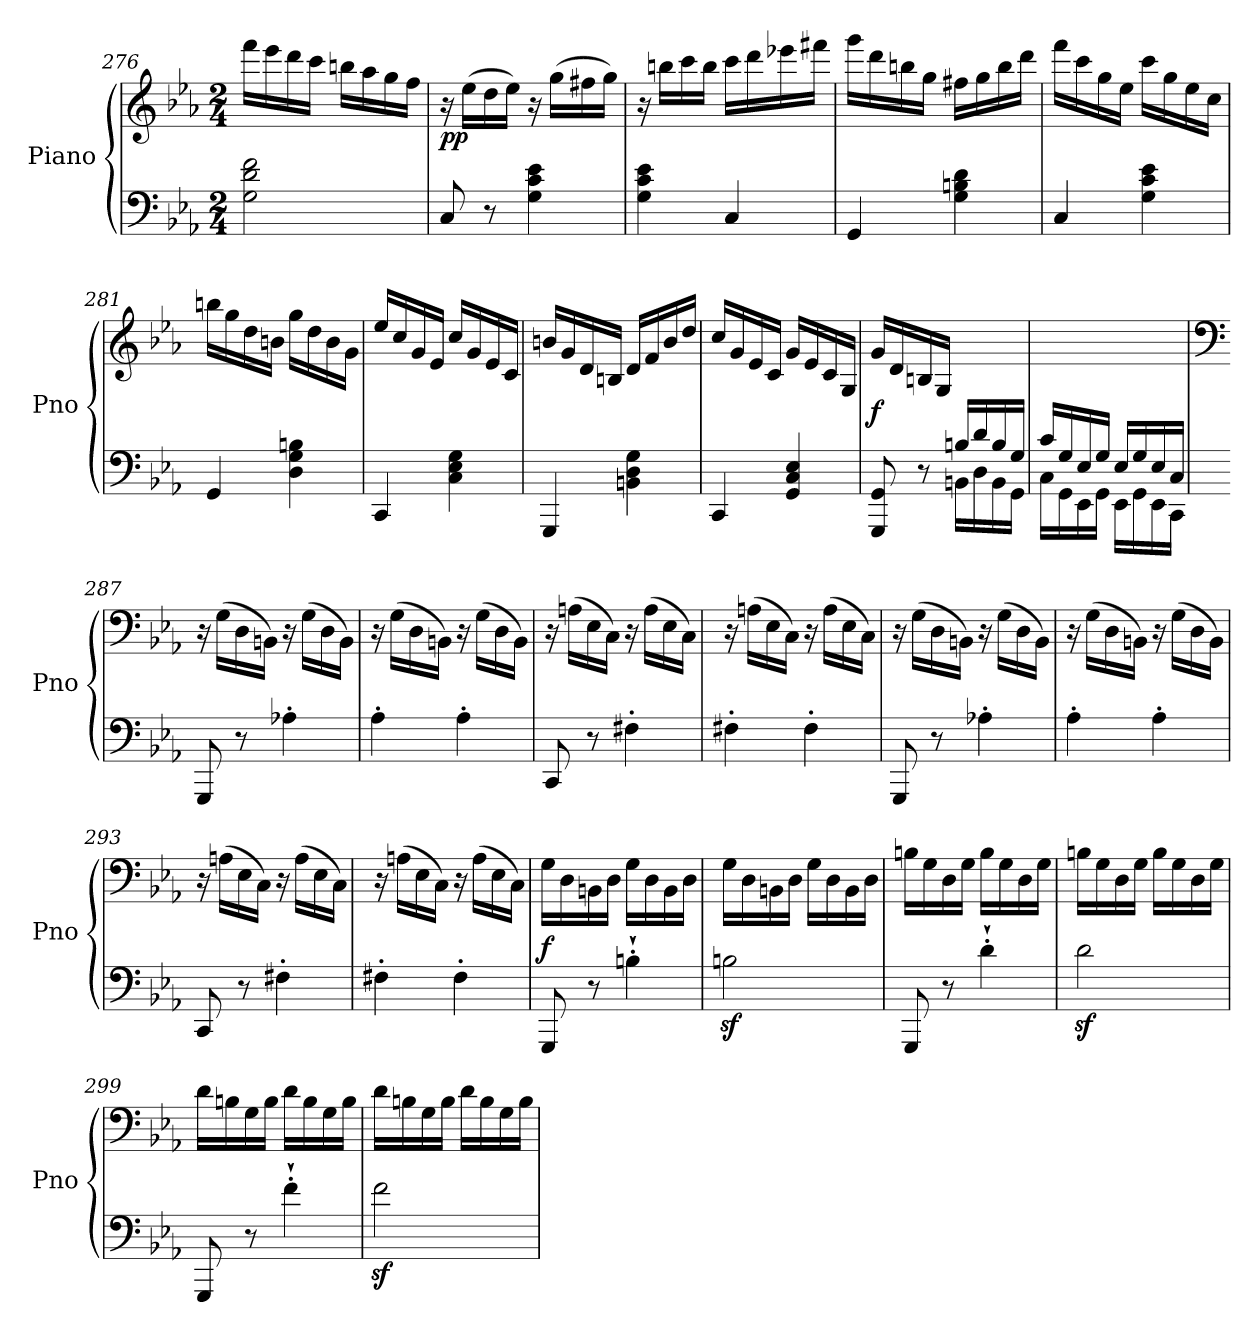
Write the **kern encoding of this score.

**kern	**kern	**dynam
*part1	*part1	*part1
*staff2	*staff1	*staff1/2
*I"Piano	*	*
*I'Pno	*	*
*clefF4	*clefG2	*
*k[b-e-a-]	*k[b-e-a-]	*
*M2/4	*M2/4	*
=276	=276	=276
2G\ 2d\ 2f\	16fff\LL	.
.	16eee-\	.
.	16ddd\	.
.	16ccc\JJ	.
.	16bbn\LL	.
.	16aa-\	.
.	16gg\	.
.	16ff\JJ	.
=277	=277	=277
!	!	!LO:DY:b
8C/	16r	pp
.	(>16ee-\LL	.
8r	16dd\	.
.	16ee-\JJ)	.
4G\ 4c\ 4e-\	16r	.
.	(>16gg\LL	.
.	16ff#X\	.
.	16gg\JJ)	.
=278	=278	=278
4G\ 4c\ 4e-\	16r	.
.	16bbn\LL	.
.	16ccc\	.
.	16bb\JJ	.
4C/	16ccc\LL	.
.	16ddd\	.
.	16eee-X\	.
.	16fff#X\JJ	.
!!LO:LB:g=z
=279	=279	=279
4GG/	16ggg\LL	.
.	16ddd\	.
.	16bbn\	.
.	16gg\JJ	.
4G\ 4Bn\ 4d\	16ff#X\LL	.
.	16gg\	.
.	16bb\	.
.	16ddd\JJ	.
=280	=280	=280
4C/	16fff\LL	.
.	16ccc\	.
.	16gg\	.
.	16ee-\JJ	.
4G\ 4c\ 4e-\	16ccc\LL	.
.	16gg\	.
.	16ee-\	.
.	16cc\JJ	.
=281	=281	=281
4GG/	16bbn\LL	.
.	16gg\	.
.	16dd\	.
.	16bn\JJ	.
!	!	!LO:DY:b
4D\ 4G\ 4Bn\	16gg\LL	other-dynamics
.	16dd\	.
.	16b\	.
.	16g\JJ	.
=282	=282	=282
4CC/	16ee-/LL	.
.	16cc/	.
.	16g/	.
.	16e-/JJ	.
4C\ 4E-\ 4G\	16cc/LL	.
.	16g/	.
.	16e-/	.
.	16c/JJ	.
=283	=283	=283
4GGG/	16bn/LL	.
.	16g/	.
.	16d/	.
.	16Bn/JJ	.
4BBn\ 4D\ 4G\	16d/LL	.
.	16f/	.
.	16b/	.
.	16dd/JJ	.
!!LO:LB:g=z
=284	=284	=284
4CC/	16cc/LL	.
.	16g/	.
.	16e-/	.
.	16c/JJ	.
4GG/ 4C/ 4E-/	16g/LL	.
.	16e-/	.
.	16c/	.
.	16G/JJ	.
=285	=285	=285
*^	*	*
!	!	!	!LO:DY:b
4ryy	8GGG/ 8GG/	16g/LL	f
.	.	16d/	.
.	8r	16Bn/	.
.	.	16G/JJ	.
16Bn/LL	16BBn\LL	4ryy	.
16d/	16D\	.	.
16B/	16BB\	.	.
16G/JJ	16GG\JJ	.	.
=286	=286	=286	=286
16c/LL	16C\LL	2ryy	.
16G/	16GG\	.	.
16E-/	16EE-\	.	.
16G/JJ	16GG\JJ	.	.
16E-/LL	16EE-\LL	.	.
16G/	16GG\	.	.
16E-/	16EE-\	.	.
16C/JJ	16CC\JJ	.	.
*v	*v	*	*
=287	=287	=287
*	*clefF4	*
*^	*	*
!	!	!	!LO:DY:b
!	!	!	!LO:DY:n=1:b
*v	*v	*	*
8GGG/	16r	other-dynamics pp
.	(>16G\LL	.
8r	16D\	.
.	16BBn\JJ)	.
4A-X'\	16r	.
.	(>16G\LL	.
.	16D\	.
.	16BB\JJ)	.
=288	=288	=288
4A-'\	16r	.
.	(>16G\LL	.
.	16D\	.
.	16BBn\JJ)	.
4A-'\	16r	.
.	(>16G\LL	.
.	16D\	.
.	16BB\JJ)	.
!!LO:LB:g=z
=289	=289	=289
8CC/	16r	.
.	(>16An\LL	.
8r	16E-\	.
.	16C\JJ)	.
4F#X'\	16r	.
.	(>16A\LL	.
.	16E-\	.
.	16C\JJ)	.
=290	=290	=290
4F#X'\	16r	.
.	(>16An\LL	.
.	16E-\	.
.	16C\JJ)	.
4F#'\	16r	.
.	(>16A\LL	.
.	16E-\	.
.	16C\JJ)	.
=291	=291	=291
8GGG/	16r	.
.	(>16G\LL	.
8r	16D\	.
.	16BBn\JJ)	.
4A-X'\	16r	.
.	(>16G\LL	.
.	16D\	.
.	16BB\JJ)	.
=292	=292	=292
4A-'\	16r	.
.	(>16G\LL	.
.	16D\	.
.	16BBn\JJ)	.
4A-'\	16r	.
.	(>16G\LL	.
.	16D\	.
.	16BB\JJ)	.
=293	=293	=293
8CC/	16r	.
.	(>16An\LL	.
8r	16E-\	.
.	16C\JJ)	.
4F#X'\	16r	.
.	(>16A\LL	.
.	16E-\	.
.	16C\JJ)	.
!!LO:PB:g=z
=294	=294	=294
4F#X'\	16r	.
.	(>16An\LL	.
.	16E-\	.
.	16C\JJ)	.
4F#'\	16r	.
.	(>16A\LL	.
.	16E-\	.
.	16C\JJ)	.
=295	=295	=295
!	!	!LO:DY:a=2
8GGG/	16G\LL	f
.	16D\	.
8r	16BBn\	.
.	16D\JJ	.
4Bn'`\	16G\LL	.
.	16D\	.
.	16BB\	.
.	16D\JJ	.
=296	=296	=296
2Bnz<\	16G\LL	.
.	16D\	.
.	16BBn\	.
.	16D\JJ	.
.	16G\LL	.
.	16D\	.
.	16BB\	.
.	16D\JJ	.
=297	=297	=297
8GGG/	16Bn\LL	.
.	16G\	.
8r	16D\	.
.	16G\JJ	.
4d'`\	16B\LL	.
.	16G\	.
.	16D\	.
.	16G\JJ	.
=298	=298	=298
2dz<\	16Bn\LL	.
.	16G\	.
.	16D\	.
.	16G\JJ	.
.	16B\LL	.
.	16G\	.
.	16D\	.
.	16G\JJ	.
!!LO:PB:g=z
=299	=299	=299
8GGG/	16d\LL	.
.	16Bn\	.
8r	16G\	.
.	16B\JJ	.
4f'`\	16d\LL	.
.	16B\	.
.	16G\	.
.	16B\JJ	.
=300	=300	=300
2fz<\	16d\LL	.
.	16Bn\	.
.	16G\	.
.	16B\JJ	.
.	16d\LL	.
.	16B\	.
.	16G\	.
.	16B\JJ	.
=	=	=
*-	*-	*-
